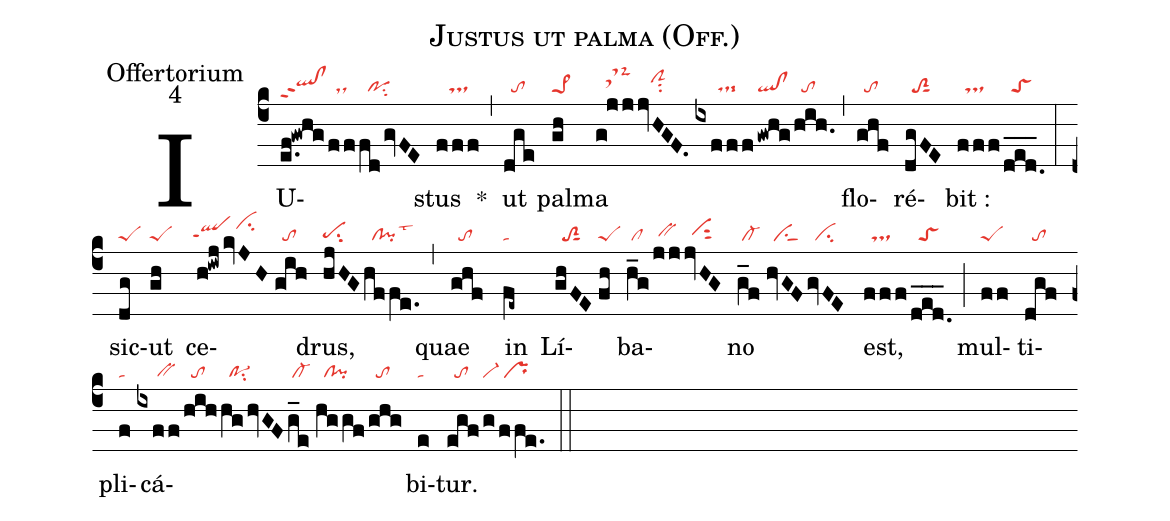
name:Justus ut palma (Off.);
office-part:Offertorium;
mode:4;
nabc-lines:1;
%%
(c4) IU(e.f!gwhg|qlhh!clhhppt2|/ff|//ds|fdgvFE|//posu2)stus(fff|///ts) *(,)
ut(dge|//to) pal(gh|pe>1)ma(g!jj|//tsM-hg|jvHGF.|///clShisu2|//ixfff|//////ts-|!gwhg|ql!cl|/hih.|//to) (,)
flo(ghf|//to)ré(dgFE|//toS2sut1)bit :(fff|//ts|/d_e_d._|//toS) (:)
sic(dg|peS)ut(gh|peS) ce(h!iwj|`qlhgppt1|!kvJH|///cihj|//gih|//to)drus,(hjHG|pehgsu2|hffe.|//cl!pilst3) (,)
quae(ghf|//to) in(fe~|ta)
Lí(ghFE|//toS2sut1|//fh|peS)ba(h_g|/cl|!jj|/bvhg|jvHG|//vihhsut2)no(g_f|/cl-|//hvGF|//ciS|gvFE|//ci)
est,(fff|//ts|/d_e_d._|//toS) (;)
mul(ff|peS)ti(dgf|//to)pli(f|ta)cá(ixff|/////bv|/hih|//to|hghvGF|//po-1su2|g_e|/cl-|//hggf|//cl!pi|/ghg|//to)bi(e|ta)tur.(egf|//to|/g|vi-|ffe.|/pr) (::)
